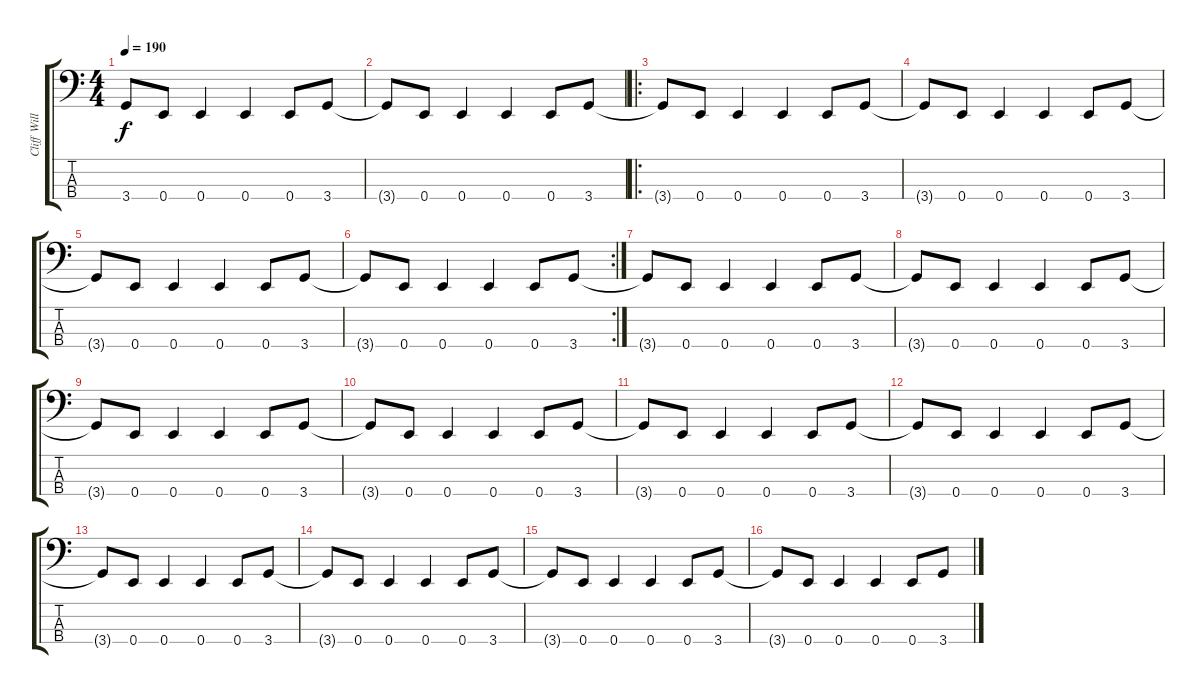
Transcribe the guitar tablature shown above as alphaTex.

\track ("Cliff Williams (Bass Guitar)" "Cliff Will") {instrument electricbassfinger}
\staff {score tabs}
\tuning (G2 D2 A1 E1) {hide}
\ts (4 4)
\tempo 190
\clef f4
\ks c
3.4{t}.8{dy f} 0.4.8 0.4.4 0.4.4 0.4.8 3.4.8 |
3.4{t}.8 0.4.8 0.4.4 0.4.4 0.4.8 3.4.8 |
\ro
3.4{t}.8 0.4.8 0.4.4 0.4.4 0.4.8 3.4.8 |
3.4{t}.8 0.4.8 0.4.4 0.4.4 0.4.8 3.4.8 |
3.4{t}.8 0.4.8 0.4.4 0.4.4 0.4.8 3.4.8 |
\rc 2
3.4{t}.8 0.4.8 0.4.4 0.4.4 0.4.8 3.4.8 |
3.4{t}.8 0.4.8 0.4.4 0.4.4 0.4.8 3.4.8 |
3.4{t}.8 0.4.8 0.4.4 0.4.4 0.4.8 3.4.8 |
3.4{t}.8 0.4.8 0.4.4 0.4.4 0.4.8 3.4.8 |
3.4{t}.8 0.4.8 0.4.4 0.4.4 0.4.8 3.4.8 |
3.4{t}.8 0.4.8 0.4.4 0.4.4 0.4.8 3.4.8 |
3.4{t}.8 0.4.8 0.4.4 0.4.4 0.4.8 3.4.8 |
3.4{t}.8 0.4.8 0.4.4 0.4.4 0.4.8 3.4.8 |
3.4{t}.8 0.4.8 0.4.4 0.4.4 0.4.8 3.4.8 |
3.4{t}.8 0.4.8 0.4.4 0.4.4 0.4.8 3.4.8 |
3.4{t}.8 0.4.8 0.4.4 0.4.4 0.4.8 3.4.8
